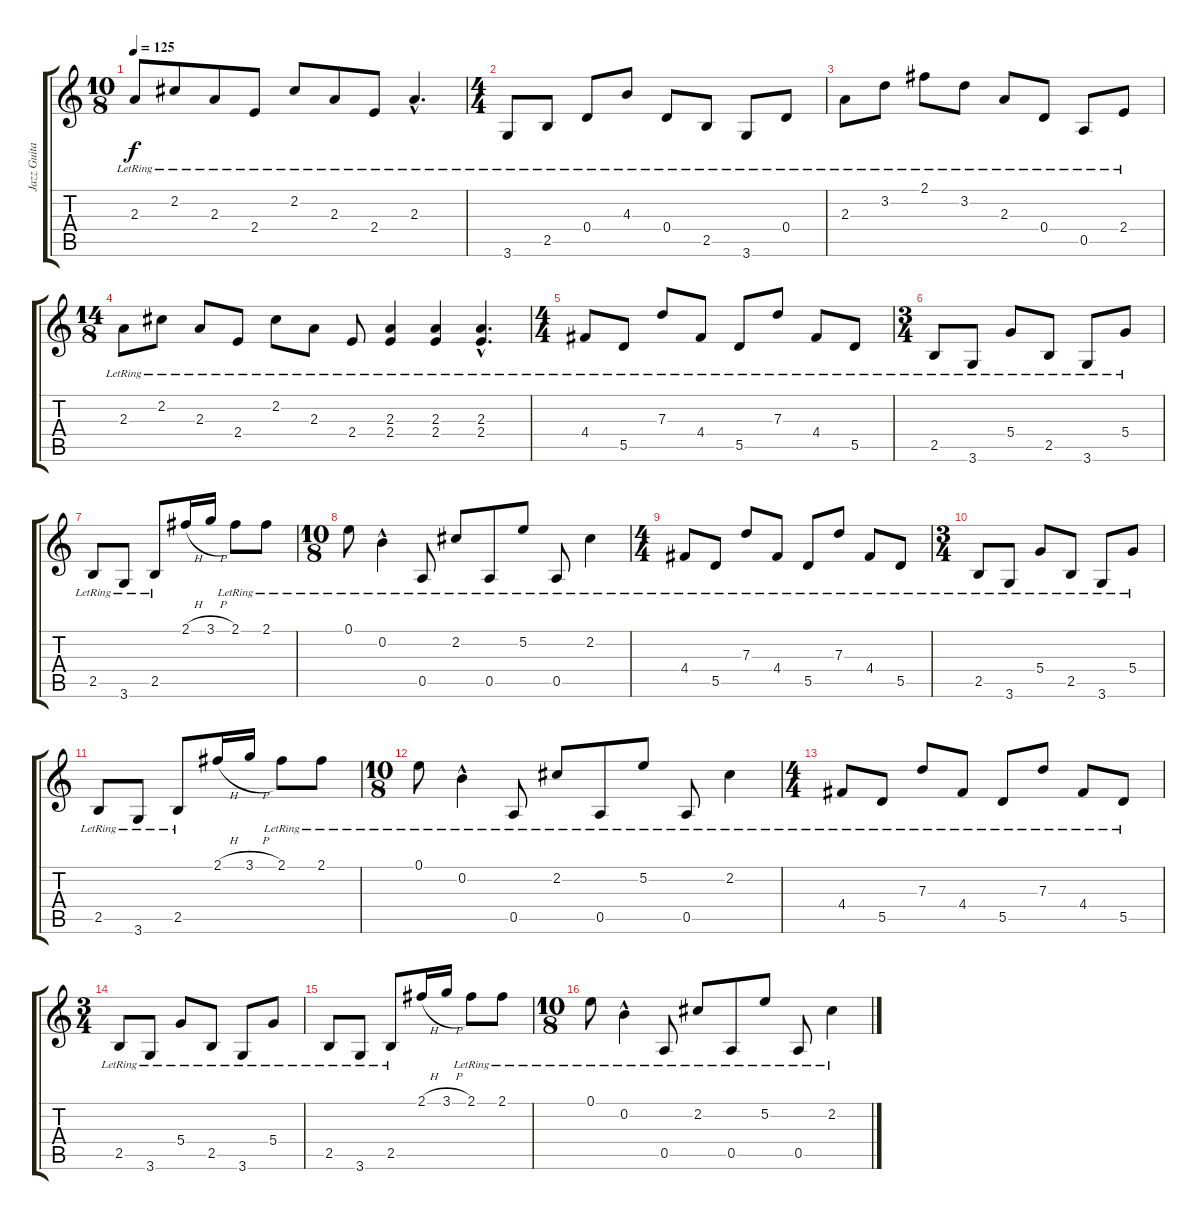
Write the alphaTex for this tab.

\track ("Jazz Guitar" "Jazz Guita") {instrument electricguitarjazz}
\staff {score tabs}
\tuning (E4 B3 G3 D3 A2 E2) {hide}
\ts (10 8)
\tempo 125
\clef g2
\ks c
2.3{lr}.8{dy f} 2.2{lr}.8 2.3{lr}.8 2.4{lr}.8 2.2{lr}.8 2.3{lr}.8 2.4{lr}.8 2.3{hac lr}.4{d} |
\ts (4 4)
3.6{lr}.8 2.5{lr}.8 0.4{lr}.8 4.3{lr}.8 0.4{lr}.8 2.5{lr}.8 3.6{lr}.8 0.4{lr}.8 |
2.3{lr}.8 3.2{lr}.8 2.1{lr}.8 3.2{lr}.8 2.3{lr}.8 0.4{lr}.8 0.5{lr}.8 2.4{lr}.8 |
\ts (14 8)
2.3{lr}.8 2.2{lr}.8 2.3{lr}.8 2.4{lr}.8 2.2{lr}.8 2.3{lr}.8 2.4{lr}.8 (2.3{lr} 2.4{lr}).4 (2.3{lr} 2.4{lr}).4 (2.3{hac lr} 2.4{hac lr}).4{d} |
\ts (4 4)
4.4{lr}.8 5.5{lr}.8 7.3{lr}.8 4.4{lr}.8 5.5{lr}.8 7.3{lr}.8 4.4{lr}.8 5.5{lr}.8 |
\ts (3 4)
2.5{lr}.8 3.6{lr}.8 5.4{lr}.8 2.5{lr}.8 3.6{lr}.8 5.4{lr}.8 |
2.5{lr}.8 3.6{lr}.8 2.5{lr}.8 2.1{h}.16 3.1{h}.16 2.1{lr}.8 2.1{lr}.8 |
\ts (10 8)
0.1{lr}.8 0.2{hac lr}.4 0.5{lr}.8 2.2{lr}.8 0.5{lr}.8 5.2{lr}.8 0.5{lr}.8 2.2{lr}.4 |
\ts (4 4)
4.4{lr}.8 5.5{lr}.8 7.3{lr}.8 4.4{lr}.8 5.5{lr}.8 7.3{lr}.8 4.4{lr}.8 5.5{lr}.8 |
\ts (3 4)
2.5{lr}.8 3.6{lr}.8 5.4{lr}.8 2.5{lr}.8 3.6{lr}.8 5.4{lr}.8 |
2.5{lr}.8 3.6{lr}.8 2.5{lr}.8 2.1{h}.16 3.1{h}.16 2.1{lr}.8 2.1{lr}.8 |
\ts (10 8)
0.1{lr}.8 0.2{hac lr}.4 0.5{lr}.8 2.2{lr}.8 0.5{lr}.8 5.2{lr}.8 0.5{lr}.8 2.2{lr}.4 |
\ts (4 4)
4.4{lr}.8 5.5{lr}.8 7.3{lr}.8 4.4{lr}.8 5.5{lr}.8 7.3{lr}.8 4.4{lr}.8 5.5{lr}.8 |
\ts (3 4)
2.5{lr}.8 3.6{lr}.8 5.4{lr}.8 2.5{lr}.8 3.6{lr}.8 5.4{lr}.8 |
2.5{lr}.8 3.6{lr}.8 2.5{lr}.8 2.1{h}.16 3.1{h}.16 2.1{lr}.8 2.1{lr}.8 |
\ts (10 8)
0.1{lr}.8 0.2{hac lr}.4 0.5{lr}.8 2.2{lr}.8 0.5{lr}.8 5.2{lr}.8 0.5{lr}.8 2.2{lr}.4
